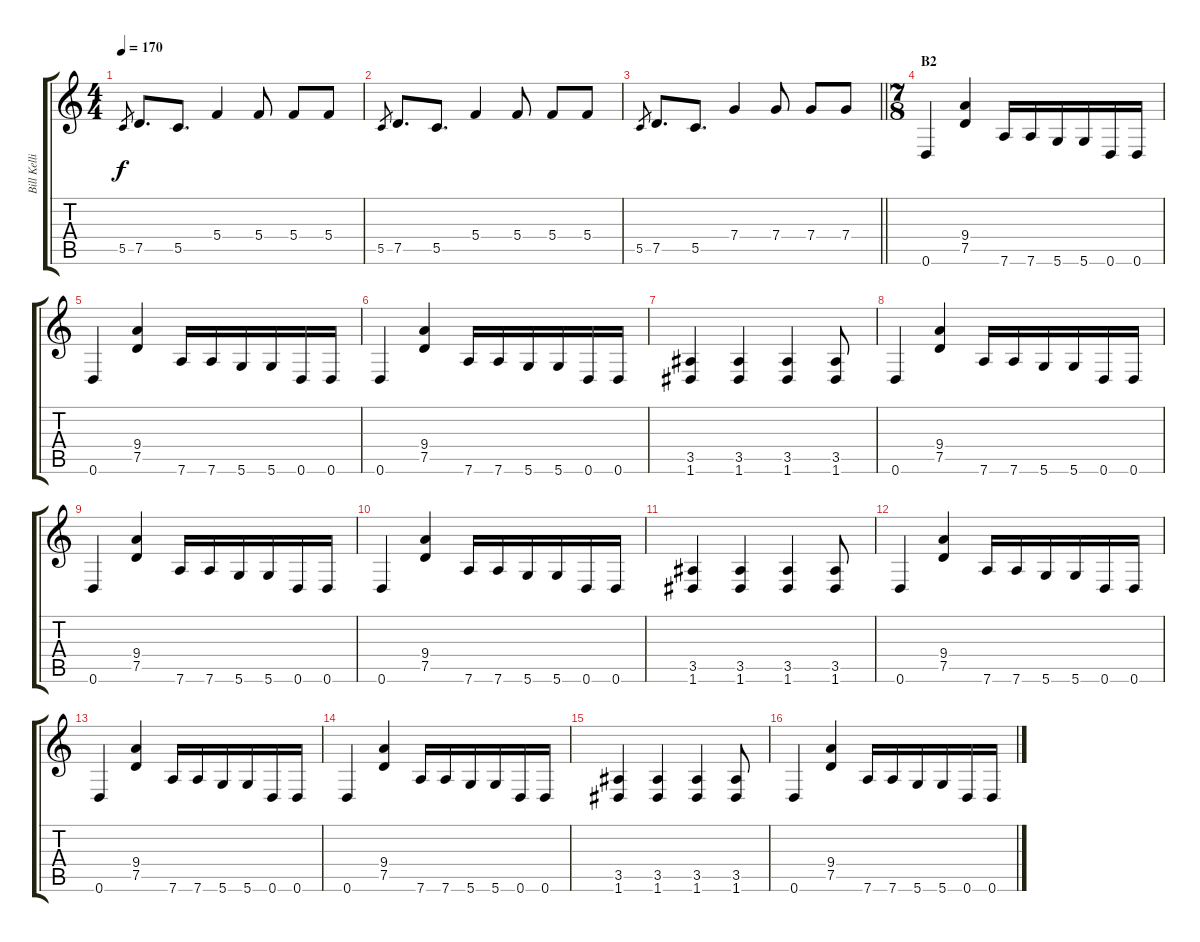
\track ("Bill Kelliher" "Bill Kelli") {instrument distortionguitar}
\staff {score tabs}
\tuning (D4 A3 F3 C3 G2 D2) {hide}
\ts (4 4)
\tempo 170
\clef g2
\ks c
5.5.8{gr dy f} 7.5.8{d} 5.5.8{d} 5.4.4 5.4.8 5.4.8 5.4.8 |
5.5.8{gr} 7.5.8{d} 5.5.8{d} 5.4.4 5.4.8 5.4.8 5.4.8 |
\barLineRight lightlight
5.5.8{gr} 7.5.8{d} 5.5.8{d} 7.4.4 7.4.8 7.4.8 7.4.8 |
\ts (7 8)
\section ("" "B2")
0.6.4 (9.4 7.5).4 7.6.16 7.6.16 5.6.16 5.6.16 0.6.16 0.6.16 |
0.6.4 (9.4 7.5).4 7.6.16 7.6.16 5.6.16 5.6.16 0.6.16 0.6.16 |
0.6.4 (9.4 7.5).4 7.6.16 7.6.16 5.6.16 5.6.16 0.6.16 0.6.16 |
(3.5 1.6).4 (3.5 1.6).4 (3.5 1.6).4 (3.5 1.6).8 |
0.6.4 (9.4 7.5).4 7.6.16 7.6.16 5.6.16 5.6.16 0.6.16 0.6.16 |
0.6.4 (9.4 7.5).4 7.6.16 7.6.16 5.6.16 5.6.16 0.6.16 0.6.16 |
0.6.4 (9.4 7.5).4 7.6.16 7.6.16 5.6.16 5.6.16 0.6.16 0.6.16 |
(3.5 1.6).4 (3.5 1.6).4 (3.5 1.6).4 (3.5 1.6).8 |
0.6.4 (9.4 7.5).4 7.6.16 7.6.16 5.6.16 5.6.16 0.6.16 0.6.16 |
0.6.4 (9.4 7.5).4 7.6.16 7.6.16 5.6.16 5.6.16 0.6.16 0.6.16 |
0.6.4 (9.4 7.5).4 7.6.16 7.6.16 5.6.16 5.6.16 0.6.16 0.6.16 |
(3.5 1.6).4 (3.5 1.6).4 (3.5 1.6).4 (3.5 1.6).8 |
0.6.4 (9.4 7.5).4 7.6.16 7.6.16 5.6.16 5.6.16 0.6.16 0.6.16
